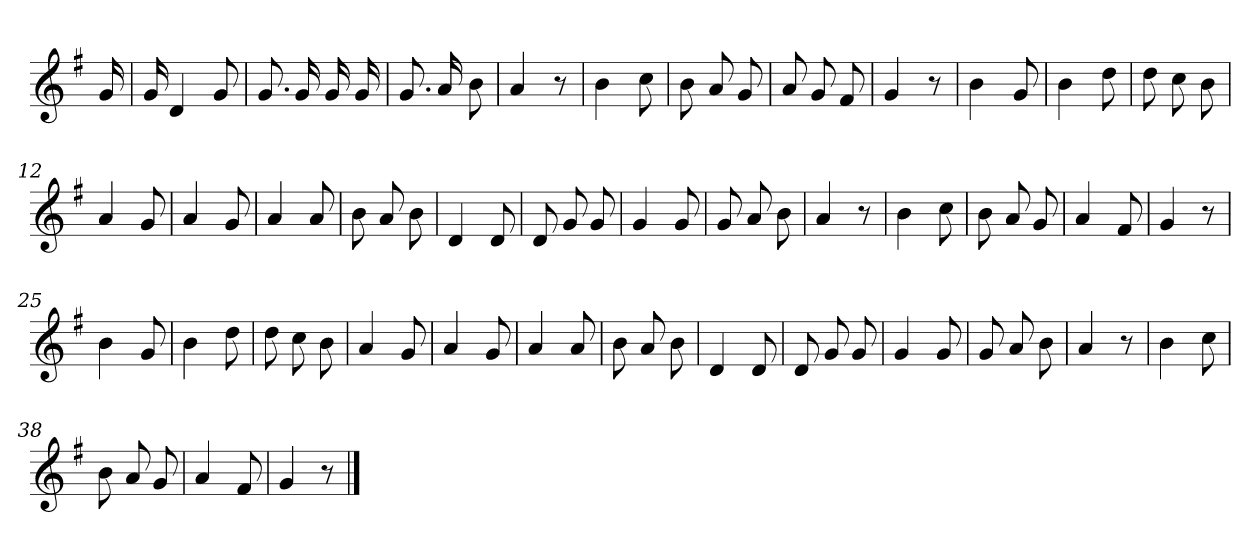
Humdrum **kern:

**kern
*part1
*staff1
*clefG2
*k[f#]
*G:
=
16g
=1
16g
4d
8g
=2
8.g
16g
16g
16g
=3
8.g
16a
8b
=4
4a
8r
=5
4b
8cc
=6
8b
8a
8g
=7
8a
8g
8f#
=8
4g
8r
=9
4b
8g
=10
4b
8dd
=11
8dd
8cc
8b
=12
4a
8g
=13
4a
8g
=14
4a
8a
=15
8b
8a
8b
=16
4d
8d
=17
8d
8g
8g
=18
4g
8g
=19
8g
8a
8b
=20
4a
8r
=21
4b
8cc
=22
8b
8a
8g
=23
4a
8f#
=24
4g
8r
=25
4b
8g
=26
4b
8dd
=27
8dd
8cc
8b
=28
4a
8g
=29
4a
8g
=30
4a
8a
=31
8b
8a
8b
=32
4d
8d
=33
8d
8g
8g
=34
4g
8g
=35
8g
8a
8b
=36
4a
8r
=37
4b
8cc
=38
8b
8a
8g
=39
4a
8f#
=40
4g
8r
==
*-
